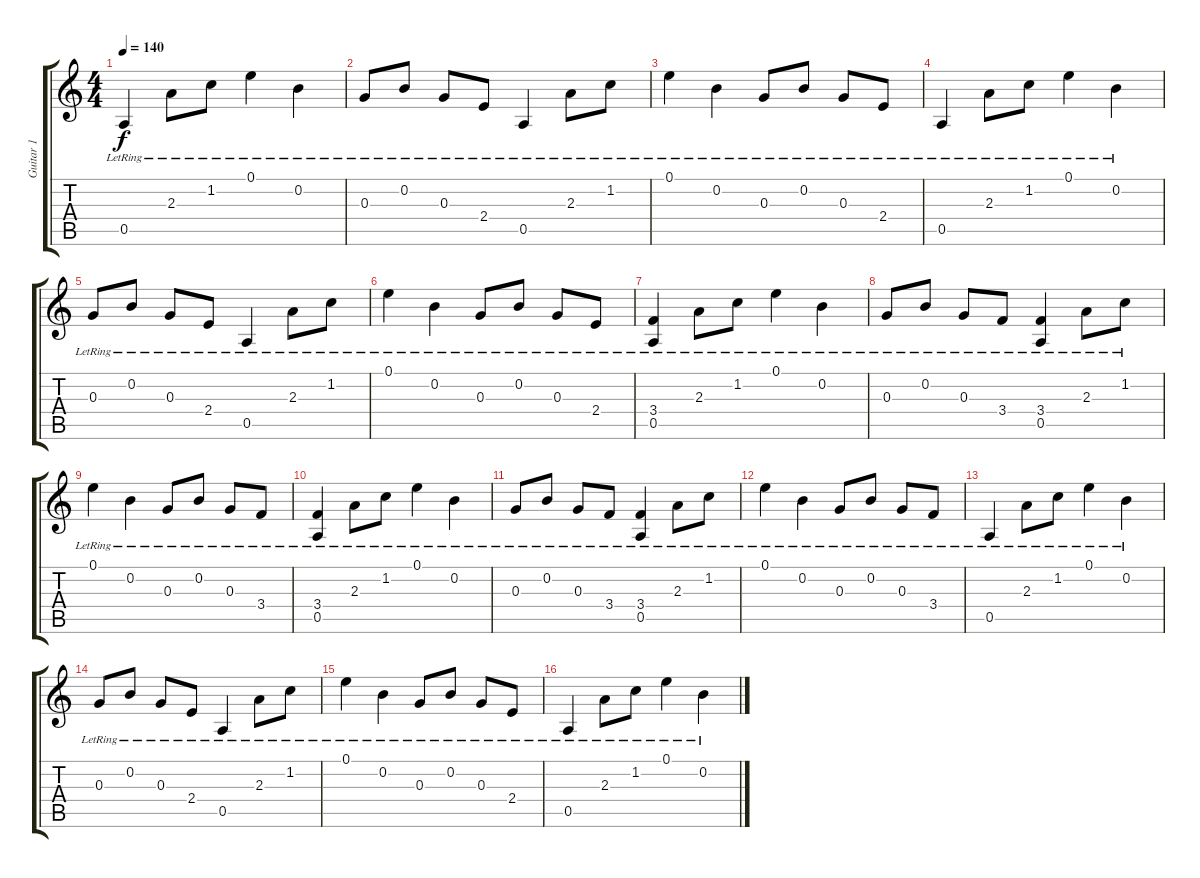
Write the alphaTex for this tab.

\track ("Guitar 1" "Guitar 1") {instrument electricguitarjazz}
\staff {score tabs}
\tuning (E4 B3 G3 D3 A2 E2) {hide}
\ts (4 4)
\tempo 140
\clef g2
\ks c
0.5{lr}.4{dy f instrument electricguitarjazz} 2.3{lr}.8 1.2{lr}.8 0.1{lr}.4 0.2{lr}.4 |
0.3{lr}.8 0.2{lr}.8 0.3{lr}.8 2.4{lr}.8 0.5{lr}.4 2.3{lr}.8 1.2{lr}.8 |
0.1{lr}.4 0.2{lr}.4 0.3{lr}.8 0.2{lr}.8 0.3{lr}.8 2.4{lr}.8 |
0.5{lr}.4 2.3{lr}.8 1.2{lr}.8 0.1{lr}.4 0.2{lr}.4 |
0.3{lr}.8 0.2{lr}.8 0.3{lr}.8 2.4{lr}.8 0.5{lr}.4 2.3{lr}.8 1.2{lr}.8 |
0.1{lr}.4 0.2{lr}.4 0.3{lr}.8 0.2{lr}.8 0.3{lr}.8 2.4{lr}.8 |
(3.4{lr} 0.5{lr}).4 2.3{lr}.8 1.2{lr}.8 0.1{lr}.4 0.2{lr}.4 |
0.3{lr}.8 0.2{lr}.8 0.3{lr}.8 3.4{lr}.8 (3.4{lr} 0.5{lr}).4 2.3{lr}.8 1.2{lr}.8 |
0.1{lr}.4 0.2{lr}.4 0.3{lr}.8 0.2{lr}.8 0.3{lr}.8 3.4{lr}.8 |
(3.4{lr} 0.5{lr}).4 2.3{lr}.8 1.2{lr}.8 0.1{lr}.4 0.2{lr}.4 |
0.3{lr}.8 0.2{lr}.8 0.3{lr}.8 3.4{lr}.8 (3.4{lr} 0.5{lr}).4 2.3{lr}.8 1.2{lr}.8 |
0.1{lr}.4 0.2{lr}.4 0.3{lr}.8 0.2{lr}.8 0.3{lr}.8 3.4{lr}.8 |
0.5{lr}.4 2.3{lr}.8 1.2{lr}.8 0.1{lr}.4 0.2{lr}.4 |
0.3{lr}.8 0.2{lr}.8 0.3{lr}.8 2.4{lr}.8 0.5{lr}.4 2.3{lr}.8 1.2{lr}.8 |
0.1{lr}.4 0.2{lr}.4 0.3{lr}.8 0.2{lr}.8 0.3{lr}.8 2.4{lr}.8 |
0.5{lr}.4 2.3{lr}.8 1.2{lr}.8 0.1{lr}.4 0.2{lr}.4
